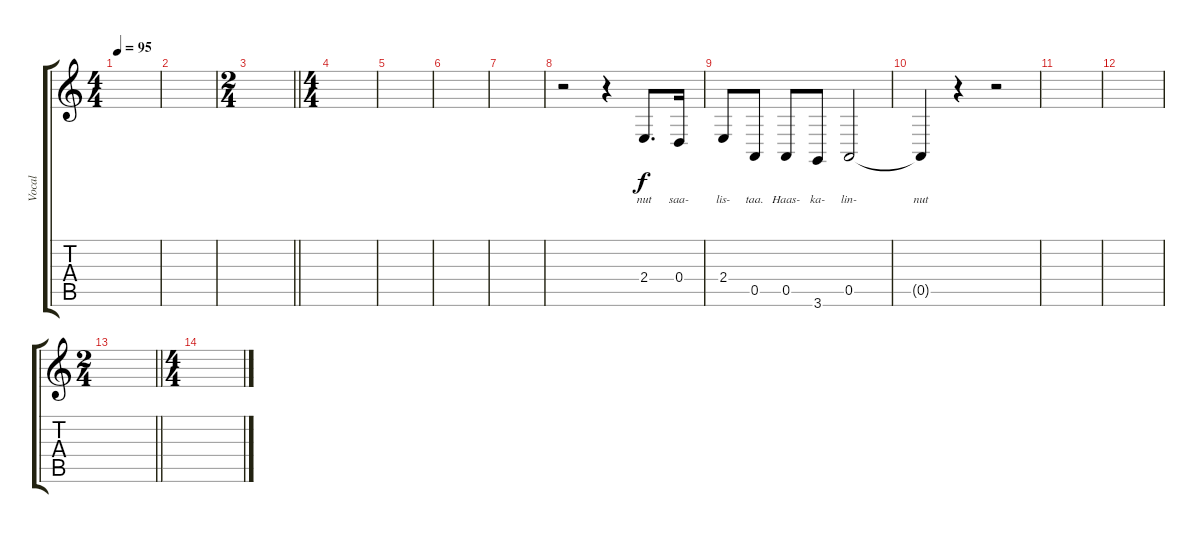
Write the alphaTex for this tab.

\track ("Vocal" "Vocal") {instrument oboe}
\staff {score tabs}
\tuning (E4 B3 G3 D3 A2 E2) {hide}
\ts (4 4)
\tempo 95
\clef g2
\ks c
|
|
\ts (2 4)
\barLineRight lightlight
|
\ts (4 4)
|
|
|
|
r.2 r.4 2.4.8{d lyrics (0 "nut") lyrics (1 "") lyrics (2 "") lyrics (3 "") lyrics (4 "")} 0.4.16{lyrics (0 "saa-") lyrics (1 "") lyrics (2 "") lyrics (3 "") lyrics (4 "")} |
2.4.8{lyrics (0 "lis-") lyrics (1 "") lyrics (2 "") lyrics (3 "") lyrics (4 "")} 0.5.8{lyrics (0 "taa.") lyrics (1 "") lyrics (2 "") lyrics (3 "") lyrics (4 "")} 0.5.8{lyrics (0 "Haas-") lyrics (1 "") lyrics (2 "") lyrics (3 "") lyrics (4 "")} 3.6.8{lyrics (0 "ka-") lyrics (1 "") lyrics (2 "") lyrics (3 "") lyrics (4 "")} 0.5.2{lyrics (0 "lin-") lyrics (1 "") lyrics (2 "") lyrics (3 "") lyrics (4 "")} |
0.5{t}.4{lyrics (0 "nut") lyrics (1 "") lyrics (2 "") lyrics (3 "") lyrics (4 "")} r.4 r.2 |
|
|
\ts (2 4)
\barLineRight lightlight
|
\ts (4 4)
